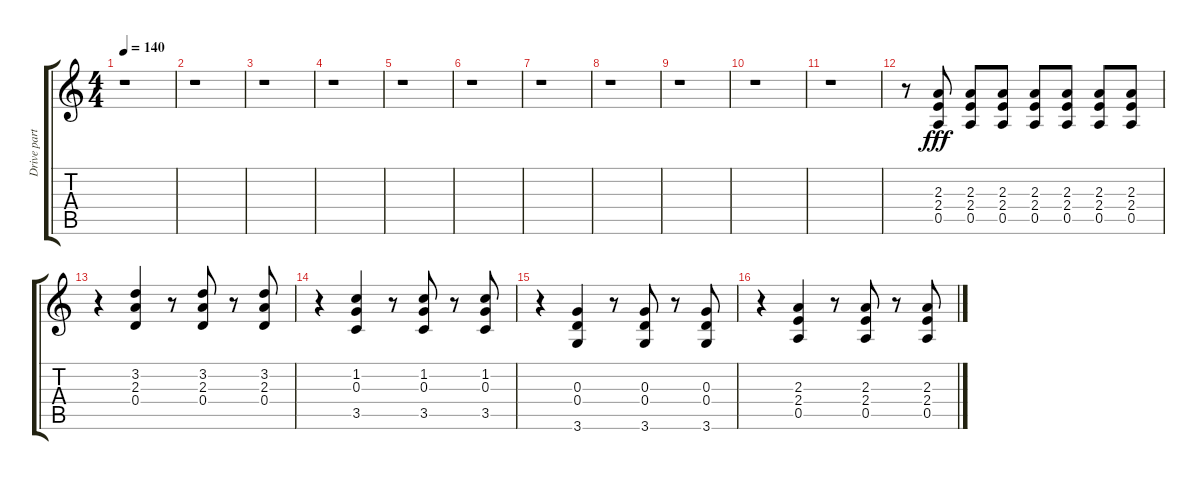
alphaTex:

\track ("Drive part" "Drive part") {instrument overdrivenguitar}
\staff {score tabs}
\tuning (E4 B3 G3 D3 A2 E2) {hide}
\ts (4 4)
\tempo 140
\clef g2
\ks c
r.1{dy fff} |
r.1 |
r.1 |
r.1 |
r.1 |
r.1 |
r.1 |
r.1 |
r.1 |
r.1 |
r.1 |
r.8 (2.3 2.4 0.5).8 (2.3 2.4 0.5).8 (2.3 2.4 0.5).8 (2.3 2.4 0.5).8 (2.3 2.4 0.5).8 (2.3 2.4 0.5).8 (2.3 2.4 0.5).8 |
r.4 (3.2 2.3 0.4).4 r.8 (3.2 2.3 0.4).8 r.8 (3.2 2.3 0.4).8 |
r.4 (1.2 0.3 3.5).4 r.8 (1.2 0.3 3.5).8 r.8 (1.2 0.3 3.5).8 |
r.4 (0.3 0.4 3.6).4 r.8 (0.3 0.4 3.6).8 r.8 (0.3 0.4 3.6).8 |
r.4 (2.3 2.4 0.5).4 r.8 (2.3 2.4 0.5).8 r.8 (2.3 2.4 0.5).8
